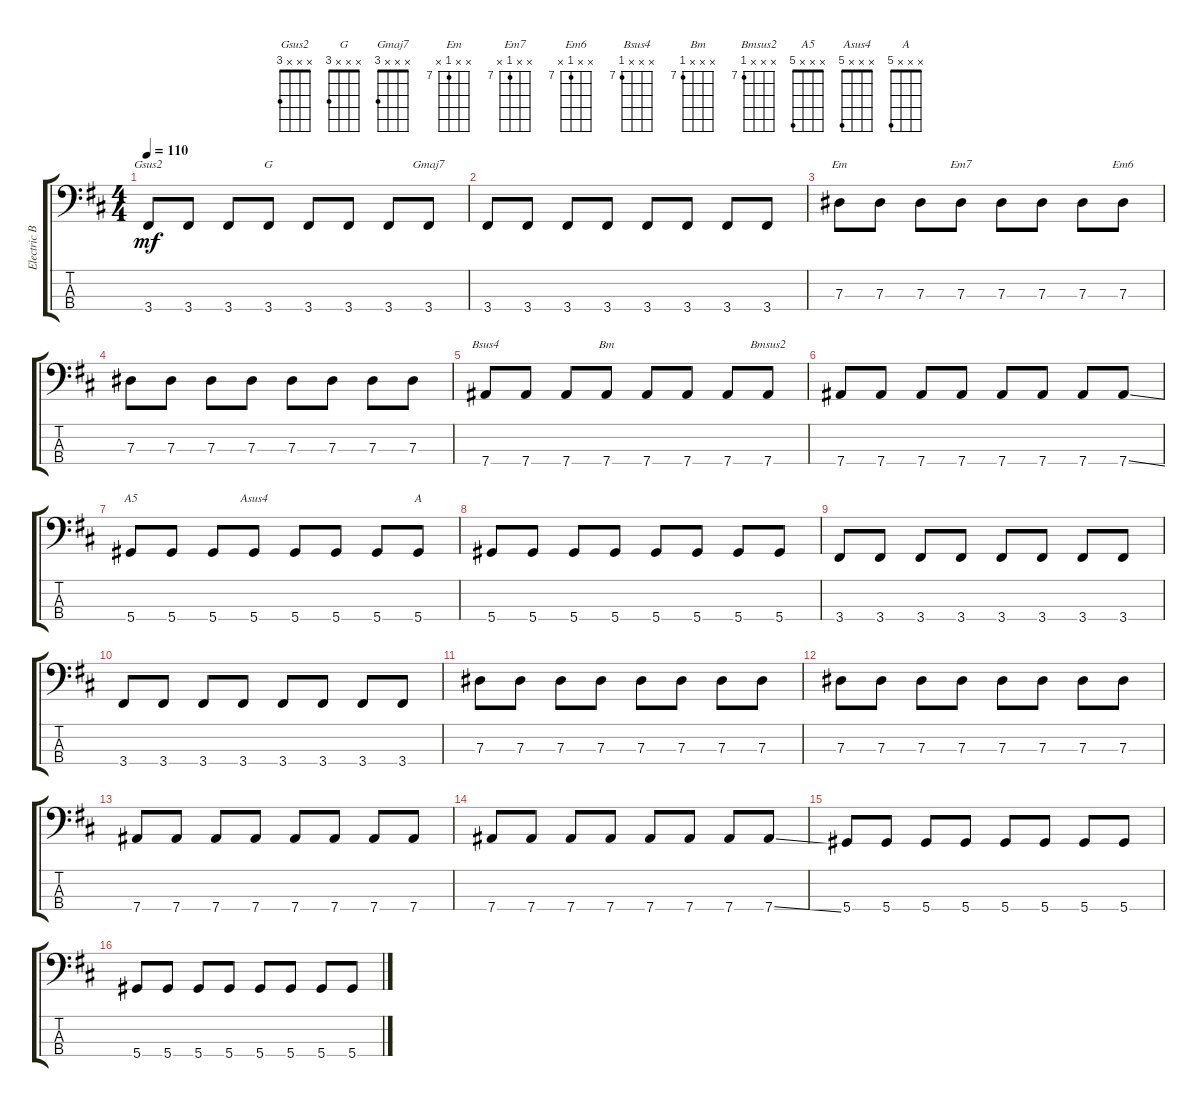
\track ("Electric Bass" "Electric B") {instrument electricbassfinger}
\staff {score tabs}
\tuning (Gb2 Db2 Ab1 Eb1) {hide}
\chord ("Gsus2" x x x 3)
\chord ("G" x x x 3)
\chord ("Gmaj7" x x x 3)
\chord ("Em" x x 7 x) {firstfret 7}
\chord ("Em7" x x 7 x) {firstfret 7}
\chord ("Em6" x x 7 x) {firstfret 7}
\chord ("Bsus4" x x x 7) {firstfret 7}
\chord ("Bm" x x x 7) {firstfret 7}
\chord ("Bmsus2" x x x 7) {firstfret 7}
\chord ("A5" x x x 5)
\chord ("Asus4" x x x 5)
\chord ("A" x x x 5)
\ts (4 4)
\tempo 110
\clef f4
\ks bminor
3.4.8{ch "Gsus2" dy mf} 3.4.8 3.4.8 3.4.8{ch "G"} 3.4.8 3.4.8 3.4.8 3.4.8{ch "Gmaj7"} |
3.4.8 3.4.8 3.4.8 3.4.8 3.4.8 3.4.8 3.4.8 3.4.8 |
7.3.8{ch "Em"} 7.3.8 7.3.8 7.3.8{ch "Em7"} 7.3.8 7.3.8 7.3.8 7.3.8{ch "Em6"} |
7.3.8 7.3.8 7.3.8 7.3.8 7.3.8 7.3.8 7.3.8 7.3.8 |
7.4.8{ch "Bsus4"} 7.4.8 7.4.8 7.4.8{ch "Bm"} 7.4.8 7.4.8 7.4.8 7.4.8{ch "Bmsus2"} |
7.4.8 7.4.8 7.4.8 7.4.8 7.4.8 7.4.8 7.4.8 7.4{ss}.8 |
5.4.8{ch "A5"} 5.4.8 5.4.8 5.4.8{ch "Asus4"} 5.4.8 5.4.8 5.4.8 5.4.8{ch "A"} |
5.4.8 5.4.8 5.4.8 5.4.8 5.4.8 5.4.8 5.4.8 5.4.8 |
3.4.8 3.4.8 3.4.8 3.4.8 3.4.8 3.4.8 3.4.8 3.4.8 |
3.4.8 3.4.8 3.4.8 3.4.8 3.4.8 3.4.8 3.4.8 3.4.8 |
7.3.8 7.3.8 7.3.8 7.3.8 7.3.8 7.3.8 7.3.8 7.3.8 |
7.3.8 7.3.8 7.3.8 7.3.8 7.3.8 7.3.8 7.3.8 7.3.8 |
7.4.8 7.4.8 7.4.8 7.4.8 7.4.8 7.4.8 7.4.8 7.4.8 |
7.4.8 7.4.8 7.4.8 7.4.8 7.4.8 7.4.8 7.4.8 7.4{ss}.8 |
5.4.8 5.4.8 5.4.8 5.4.8 5.4.8 5.4.8 5.4.8 5.4.8 |
5.4.8 5.4.8 5.4.8 5.4.8 5.4.8 5.4.8 5.4.8 5.4.8
